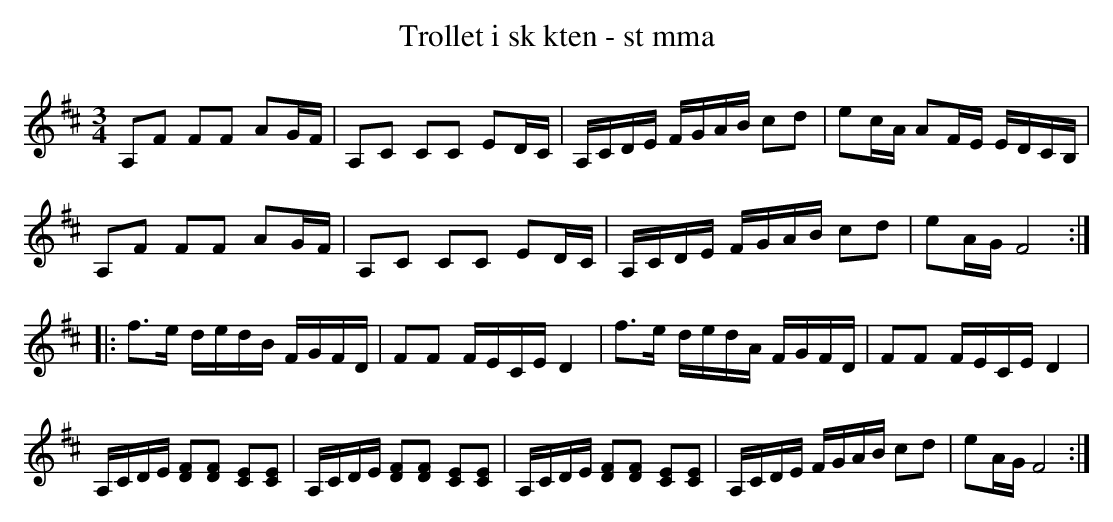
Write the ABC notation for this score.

X:1
T: Trollet i sk kten - st mma
M: 3/4
L: 1/8
K: D
A,F FF AG/2F/2|A,C CC ED/2C/2|A,/2C/2D/2E/2 F/2G/2A/2B/2 cd|ec/2A/2 AF/2E/2 E/2D/2C/2B,/2|
A,F FF AG/2F/2|A,C CC ED/2C/2|A,/2C/2D/2E/2 F/2G/2A/2B/2 cd|eA/2G/2 F4:|
|:f3/2e/2 d/2e/2d/2B/2 F/2G/2F/2D/2|FF F/2E/2C/2E/2 D2|f3/2e/2 d/2e/2d/2A/2 F/2G/2F/2D/2|FF F/2E/2C/2E/2 D2|
A,/2C/2D/2E/2 [FD][FD] [EC][EC]|A,/2C/2D/2E/2 [FD][FD] [EC][EC]|A,/2C/2D/2E/2 [FD][FD] [EC][EC]|A,/2C/2D/2E/2 F/2G/2A/2B/2 cd|eA/2G/2 F4:|
